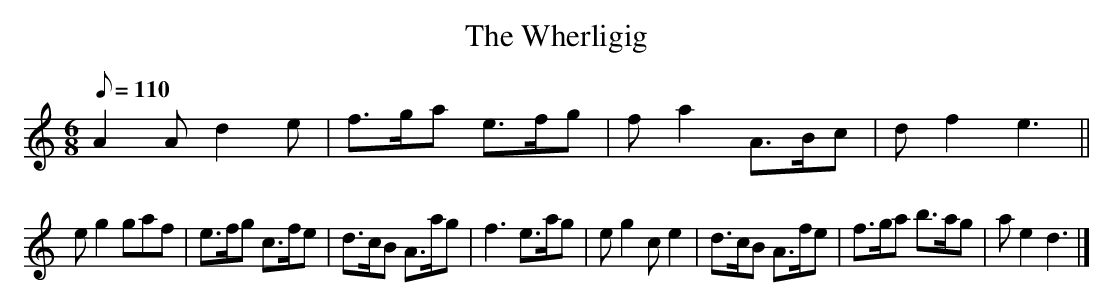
X:1
T:The Wherligig
M:6/8
L:1/8
Q:110
K:DDor
A2A d2e | f>ga e>fg | fa2 A>Bc | df2 e3 ||
eg2 gaf | e>fg c>fe | d>cB A>ag | f3 e>ag | eg2 ce2 | d>cB A>fe | f>ga b>ag | ae2 d3 |]
